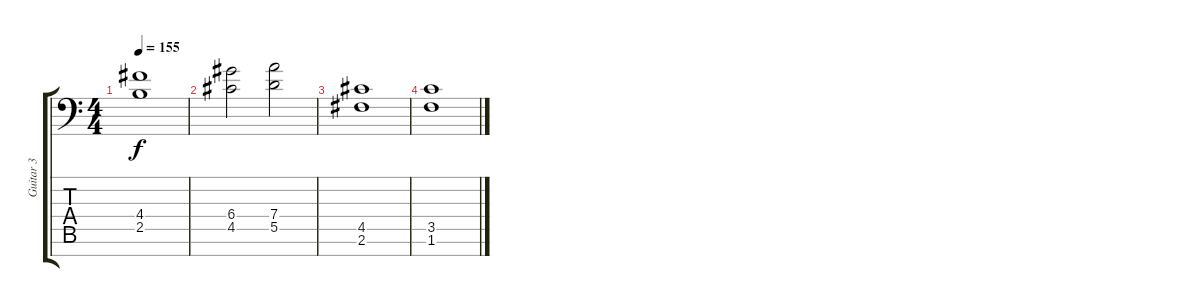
\track ("Guitar 3" "Guitar 3") {instrument distortionguitar}
\staff {score tabs}
\tuning (E4 B3 G3 D3 A2 E2 C-1) {hide}
\ts (4 4)
\tempo 155
\clef f4
\ks c
(4.4 2.5).1{dy f} |
(6.4 4.5).2 (7.4 5.5).2 |
(4.5 2.6).1 |
(3.5 1.6).1
